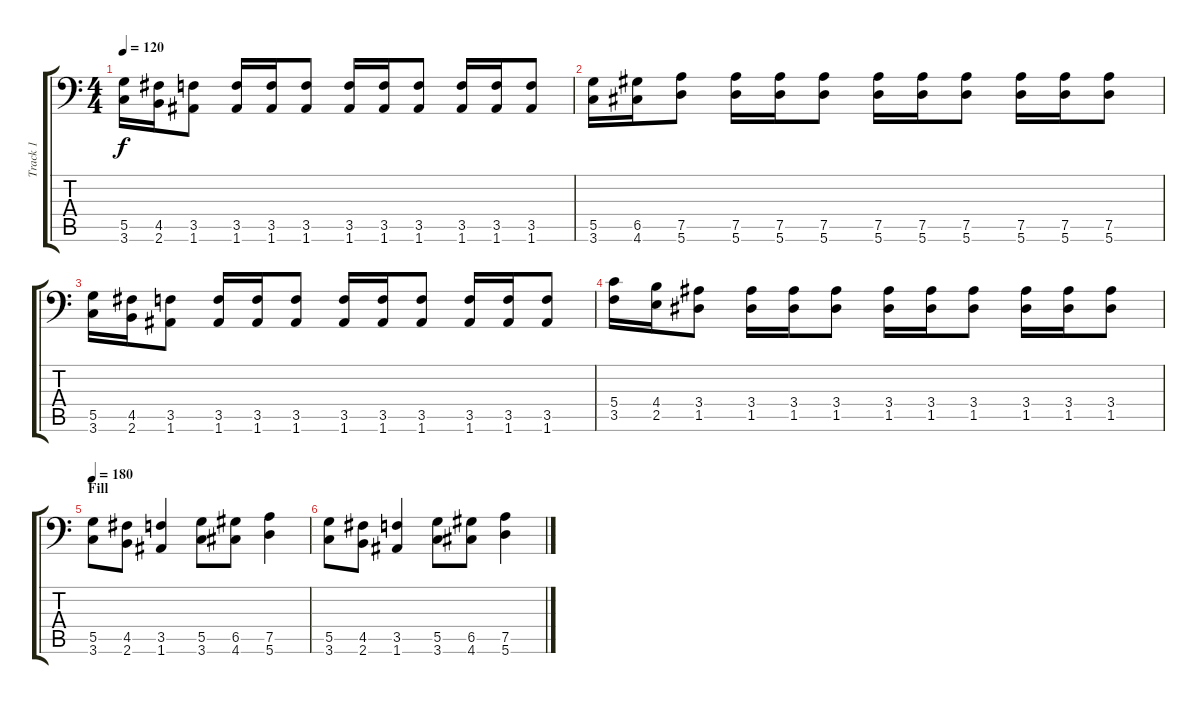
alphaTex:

\track ("Track 1" "Track 1") {instrument distortionguitar}
\staff {score tabs}
\tuning (A3 E3 C3 G2 D2 A1) {hide}
\ts (4 4)
\tempo 120
\clef f4
\ks c
(5.5 3.6).16{dy f} (4.5 2.6).16 (3.5 1.6).8 (3.5 1.6).16 (3.5 1.6).16 (3.5 1.6).8 (3.5 1.6).16 (3.5 1.6).16 (3.5 1.6).8 (3.5 1.6).16 (3.5 1.6).16 (3.5 1.6).8 |
(5.5 3.6).16 (6.5 4.6).16 (7.5 5.6).8 (7.5 5.6).16 (7.5 5.6).16 (7.5 5.6).8 (7.5 5.6).16 (7.5 5.6).16 (7.5 5.6).8 (7.5 5.6).16 (7.5 5.6).16 (7.5 5.6).8 |
(5.5 3.6).16 (4.5 2.6).16 (3.5 1.6).8 (3.5 1.6).16 (3.5 1.6).16 (3.5 1.6).8 (3.5 1.6).16 (3.5 1.6).16 (3.5 1.6).8 (3.5 1.6).16 (3.5 1.6).16 (3.5 1.6).8 |
(5.4 3.5).16 (4.4 2.5).16 (3.4 1.5).8 (3.4 1.5).16 (3.4 1.5).16 (3.4 1.5).8 (3.4 1.5).16 (3.4 1.5).16 (3.4 1.5).8 (3.4 1.5).16 (3.4 1.5).16 (3.4 1.5).8 |
\section ("" "Fill")
\tempo 180
(5.5 3.6).8 (4.5 2.6).8 (3.5 1.6).4 (5.5 3.6).8 (6.5 4.6).8 (7.5 5.6).4 |
(5.5 3.6).8 (4.5 2.6).8 (3.5 1.6).4 (5.5 3.6).8 (6.5 4.6).8 (7.5 5.6).4
